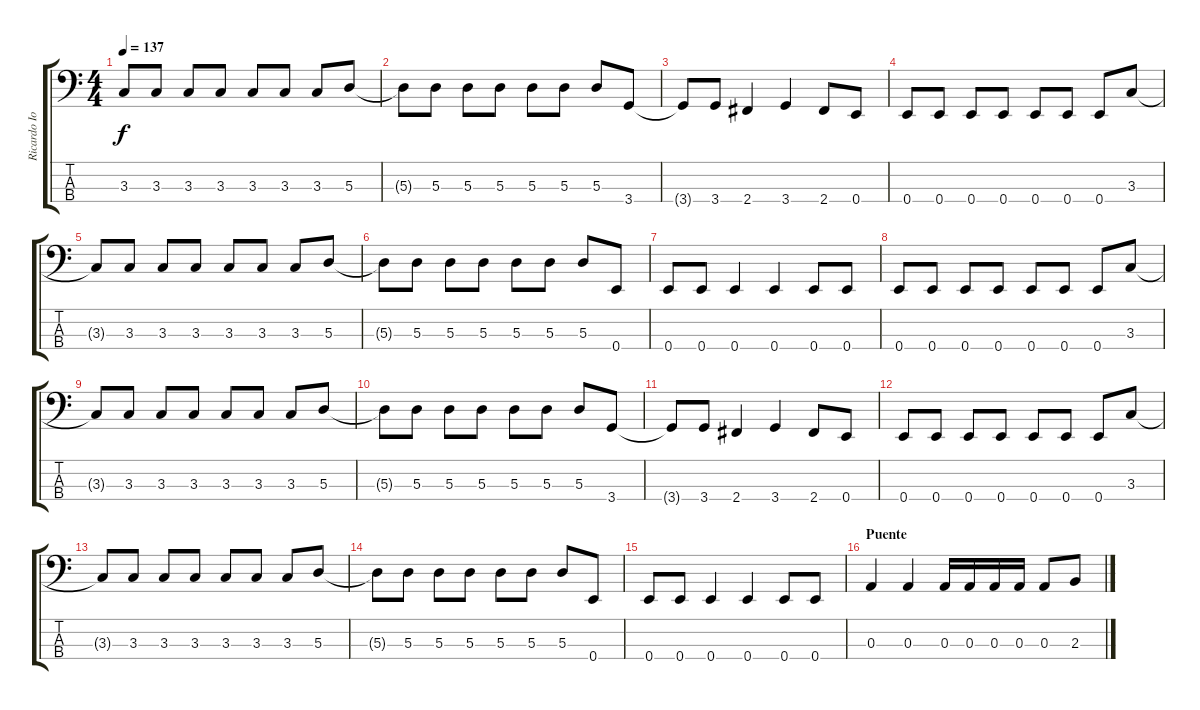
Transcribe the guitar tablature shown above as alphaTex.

\track ("Ricardo Iorio (bajo)" "Ricardo Io") {instrument electricbassfinger}
\staff {score tabs}
\tuning (G2 D2 A1 E1) {hide}
\ts (4 4)
\tempo 137
\clef f4
\ks c
3.3{t}.8{dy f} 3.3.8 3.3.8 3.3.8 3.3.8 3.3.8 3.3.8 5.3.8 |
5.3{t}.8 5.3.8 5.3.8 5.3.8 5.3.8 5.3.8 5.3.8 3.4.8 |
3.4{t}.8 3.4.8 2.4.4 3.4.4 2.4.8 0.4.8 |
0.4.8 0.4.8 0.4.8 0.4.8 0.4.8 0.4.8 0.4.8 3.3.8 |
3.3{t}.8 3.3.8 3.3.8 3.3.8 3.3.8 3.3.8 3.3.8 5.3.8 |
5.3{t}.8 5.3.8 5.3.8 5.3.8 5.3.8 5.3.8 5.3.8 0.4.8 |
0.4.8 0.4.8 0.4.4 0.4.4 0.4.8 0.4.8 |
0.4.8 0.4.8 0.4.8 0.4.8 0.4.8 0.4.8 0.4.8 3.3.8 |
3.3{t}.8 3.3.8 3.3.8 3.3.8 3.3.8 3.3.8 3.3.8 5.3.8 |
5.3{t}.8 5.3.8 5.3.8 5.3.8 5.3.8 5.3.8 5.3.8 3.4.8 |
3.4{t}.8 3.4.8 2.4.4 3.4.4 2.4.8 0.4.8 |
0.4.8 0.4.8 0.4.8 0.4.8 0.4.8 0.4.8 0.4.8 3.3.8 |
3.3{t}.8 3.3.8 3.3.8 3.3.8 3.3.8 3.3.8 3.3.8 5.3.8 |
5.3{t}.8 5.3.8 5.3.8 5.3.8 5.3.8 5.3.8 5.3.8 0.4.8 |
0.4.8 0.4.8 0.4.4 0.4.4 0.4.8 0.4.8 |
\section ("" "Puente")
0.3.4 0.3.4 0.3.16 0.3.16 0.3.16 0.3.16 0.3.8 2.3.8
